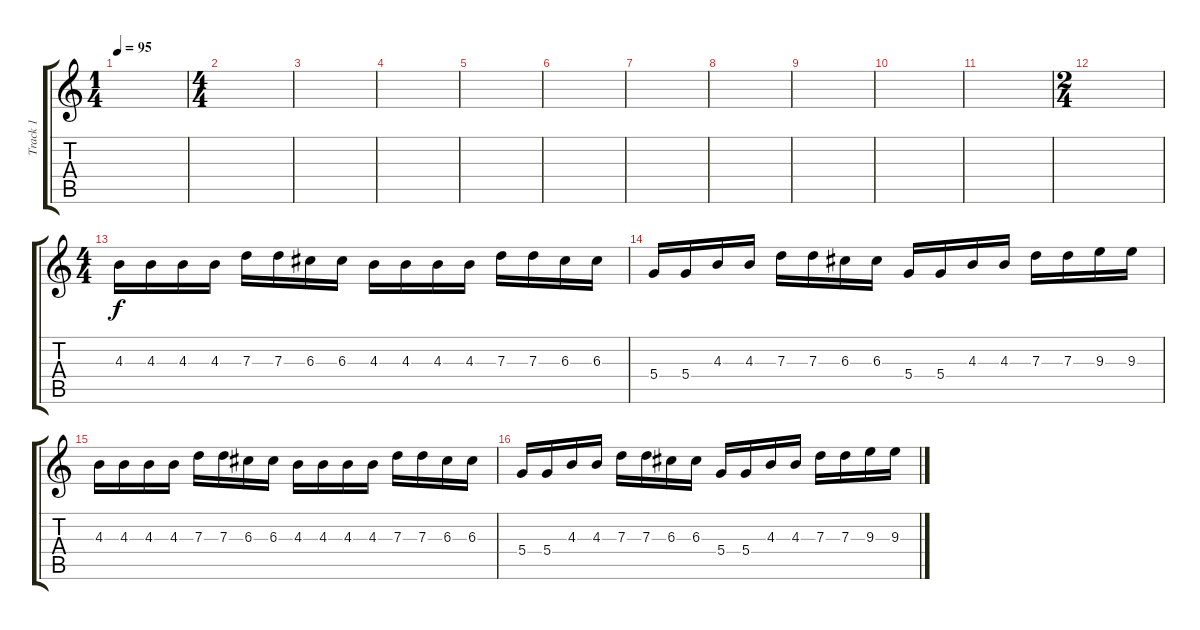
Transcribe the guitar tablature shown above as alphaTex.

\track ("Track 1" "Track 1") {instrument overdrivenguitar}
\staff {score tabs}
\tuning (E4 B3 G3 D3 A2 E2) {hide}
\ts (1 4)
\tempo 95
\clef g2
\ks c
|
\ts (4 4)
|
|
|
|
|
|
|
|
|
|
\ts (2 4)
|
\ts (4 4)
4.3.16 4.3.16 4.3.16 4.3.16 7.3.16 7.3.16 6.3.16 6.3.16 4.3.16 4.3.16 4.3.16 4.3.16 7.3.16 7.3.16 6.3.16 6.3.16 |
5.4.16 5.4.16 4.3.16 4.3.16 7.3.16 7.3.16 6.3.16 6.3.16 5.4.16 5.4.16 4.3.16 4.3.16 7.3.16 7.3.16 9.3.16 9.3.16 |
4.3.16 4.3.16 4.3.16 4.3.16 7.3.16 7.3.16 6.3.16 6.3.16 4.3.16 4.3.16 4.3.16 4.3.16 7.3.16 7.3.16 6.3.16 6.3.16 |
5.4.16 5.4.16 4.3.16 4.3.16 7.3.16 7.3.16 6.3.16 6.3.16 5.4.16 5.4.16 4.3.16 4.3.16 7.3.16 7.3.16 9.3.16 9.3.16
